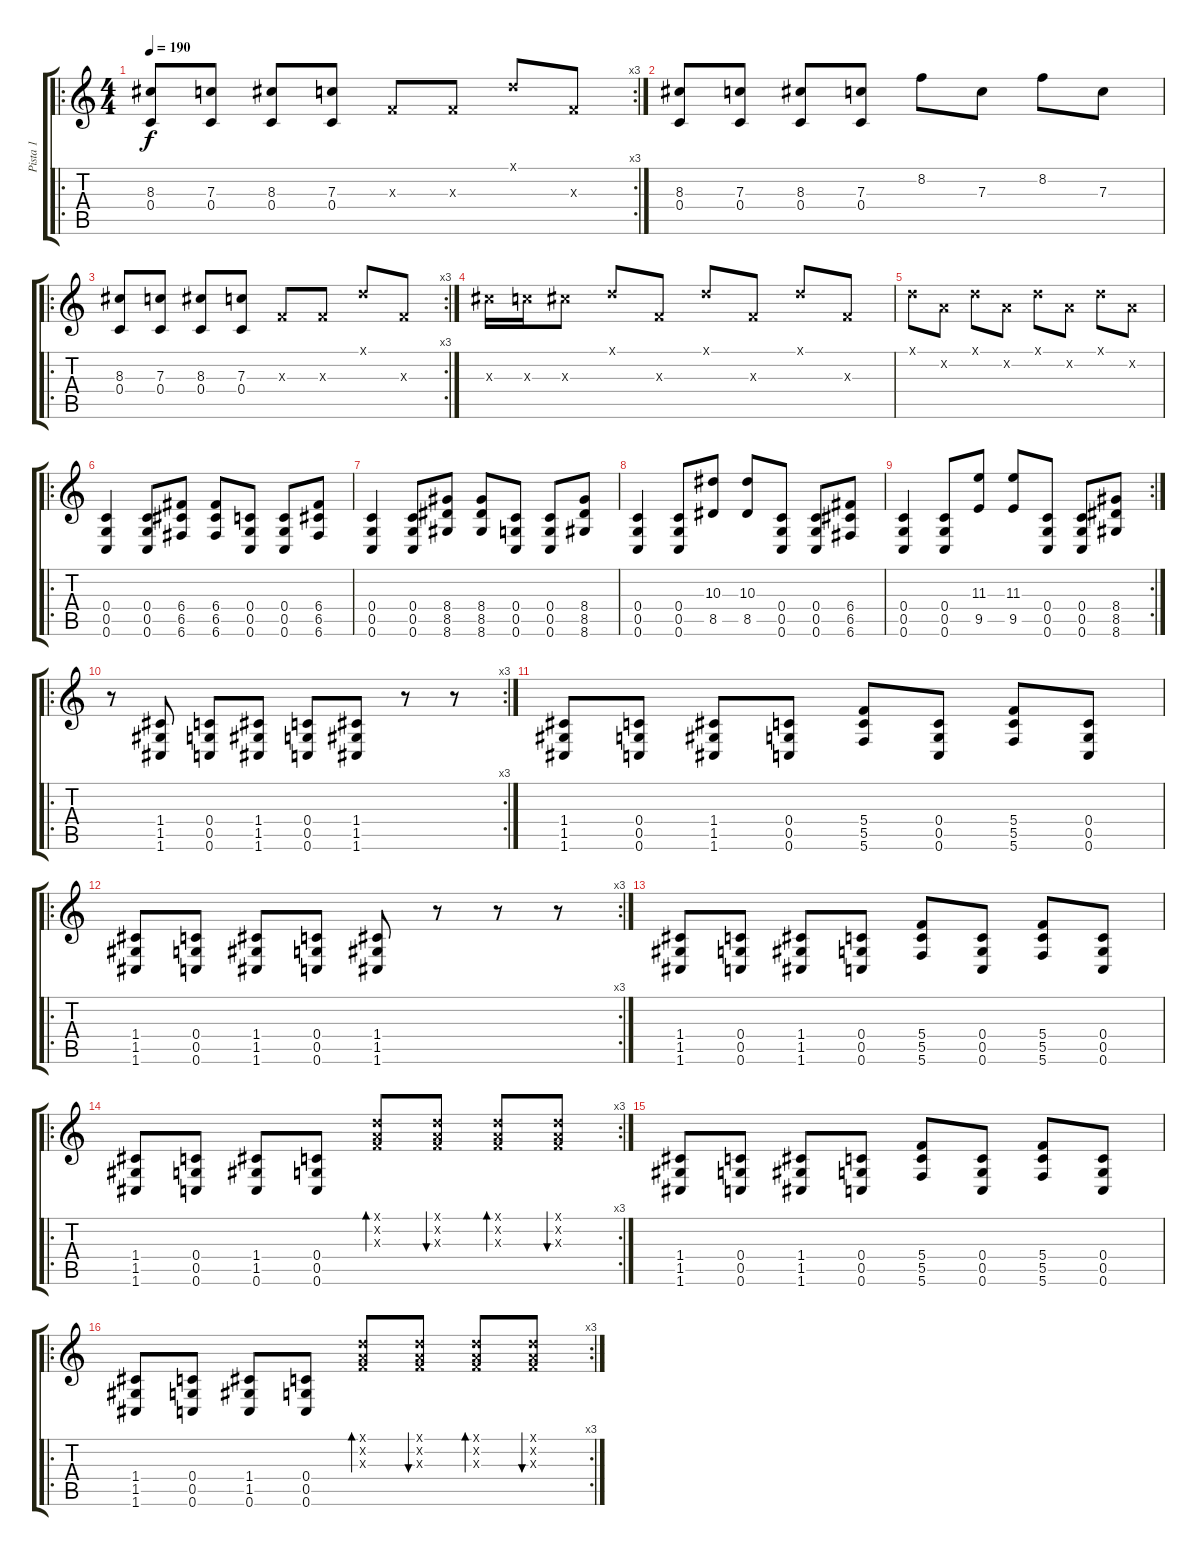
\track ("Pista 1" "Pista 1") {instrument distortionguitar}
\staff {score tabs}
\tuning (D4 A3 F3 C3 G2 C2) {hide}
\ro
\rc 3
\ts (4 4)
\tempo 190
\clef g2
\ks c
(8.3 0.4).8{dy f instrument distortionguitar} (7.3 0.4).8 (8.3 0.4).8 (7.3 0.4).8 0.3{x}.8 0.3{x}.8 0.1{x}.8 0.3{x}.8 |
(8.3 0.4).8 (7.3 0.4).8 (8.3 0.4).8 (7.3 0.4).8 8.2.8 7.3.8 8.2.8 7.3.8 |
\ro
\rc 3
(8.3 0.4).8 (7.3 0.4).8 (8.3 0.4).8 (7.3 0.4).8 0.3{x}.8 0.3{x}.8 0.1{x}.8 0.3{x}.8 |
8.3{x}.16 7.3{x}.16 8.3{x}.8 0.1{x}.8 0.3{x}.8 0.1{x}.8 0.3{x}.8 0.1{x}.8 0.3{x}.8 |
0.1{x}.8 0.2{x}.8 0.1{x}.8 0.2{x}.8 0.1{x}.8 0.2{x}.8 0.1{x}.8 0.2{x}.8 |
\ro
(0.4 0.5 0.6).4 (0.4 0.5 0.6).8 (6.4 6.5 6.6).8 (6.4 6.5 6.6).8 (0.4 0.5 0.6).8 (0.4 0.5 0.6).8 (6.4 6.5 6.6).8 |
(0.4 0.5 0.6).4 (0.4 0.5 0.6).8 (8.4 8.5 8.6).8 (8.4 8.5 8.6).8 (0.4 0.5 0.6).8 (0.4 0.5 0.6).8 (8.4 8.5 8.6).8 |
(0.4 0.5 0.6).4 (0.4 0.5 0.6).8 (10.3 8.5).8 (10.3 8.5).8 (0.4 0.5 0.6).8 (0.4 0.5 0.6).8 (6.4 6.5 6.6).8 |
\rc 2
(0.4 0.5 0.6).4 (0.4 0.5 0.6).8 (11.3 9.5).8 (11.3 9.5).8 (0.4 0.5 0.6).8 (0.4 0.5 0.6).8 (8.4 8.5 8.6).8 |
\ro
\rc 3
r.8 (1.4 1.5 1.6).8 (0.4 0.5 0.6).8 (1.4 1.5 1.6).8 (0.4 0.5 0.6).8 (1.4 1.5 1.6).8 r.8 r.8 |
(1.4 1.5 1.6).8 (0.4 0.5 0.6).8 (1.4 1.5 1.6).8 (0.4 0.5 0.6).8 (5.4 5.5 5.6).8 (0.4 0.5 0.6).8 (5.4 5.5 5.6).8 (0.4 0.5 0.6).8 |
\ro
\rc 3
(1.4 1.5 1.6).8 (0.4 0.5 0.6).8 (1.4 1.5 1.6).8 (0.4 0.5 0.6).8 (1.4 1.5 1.6).8 r.8 r.8 r.8 |
(1.4 1.5 1.6).8 (0.4 0.5 0.6).8 (1.4 1.5 1.6).8 (0.4 0.5 0.6).8 (5.4 5.5 5.6).8 (0.4 0.5 0.6).8 (5.4 5.5 5.6).8 (0.4 0.5 0.6).8 |
\ro
\rc 3
(1.4 1.5 1.6).8 (0.4 0.5 0.6).8 (1.4 1.5 0.6).8 (0.4 0.5 0.6).8 (0.1{x} 0.2{x} 0.3{x}).8{bd 30} (0.1{x} 0.2{x} 0.3{x}).8{bu 30} (0.1{x} 0.2{x} 0.3{x}).8{bd 30} (0.1{x} 0.2{x} 0.3{x}).8{bu 30} |
(1.4 1.5 1.6).8 (0.4 0.5 0.6).8 (1.4 1.5 1.6).8 (0.4 0.5 0.6).8 (5.4 5.5 5.6).8 (0.4 0.5 0.6).8 (5.4 5.5 5.6).8 (0.4 0.5 0.6).8 |
\ro
\rc 3
(1.4 1.5 1.6).8 (0.4 0.5 0.6).8 (1.4 1.5 0.6).8 (0.4 0.5 0.6).8 (0.1{x} 0.2{x} 0.3{x}).8{bd 30} (0.1{x} 0.2{x} 0.3{x}).8{bu 30} (0.1{x} 0.2{x} 0.3{x}).8{bd 30} (0.1{x} 0.2{x} 0.3{x}).8{bu 30}
